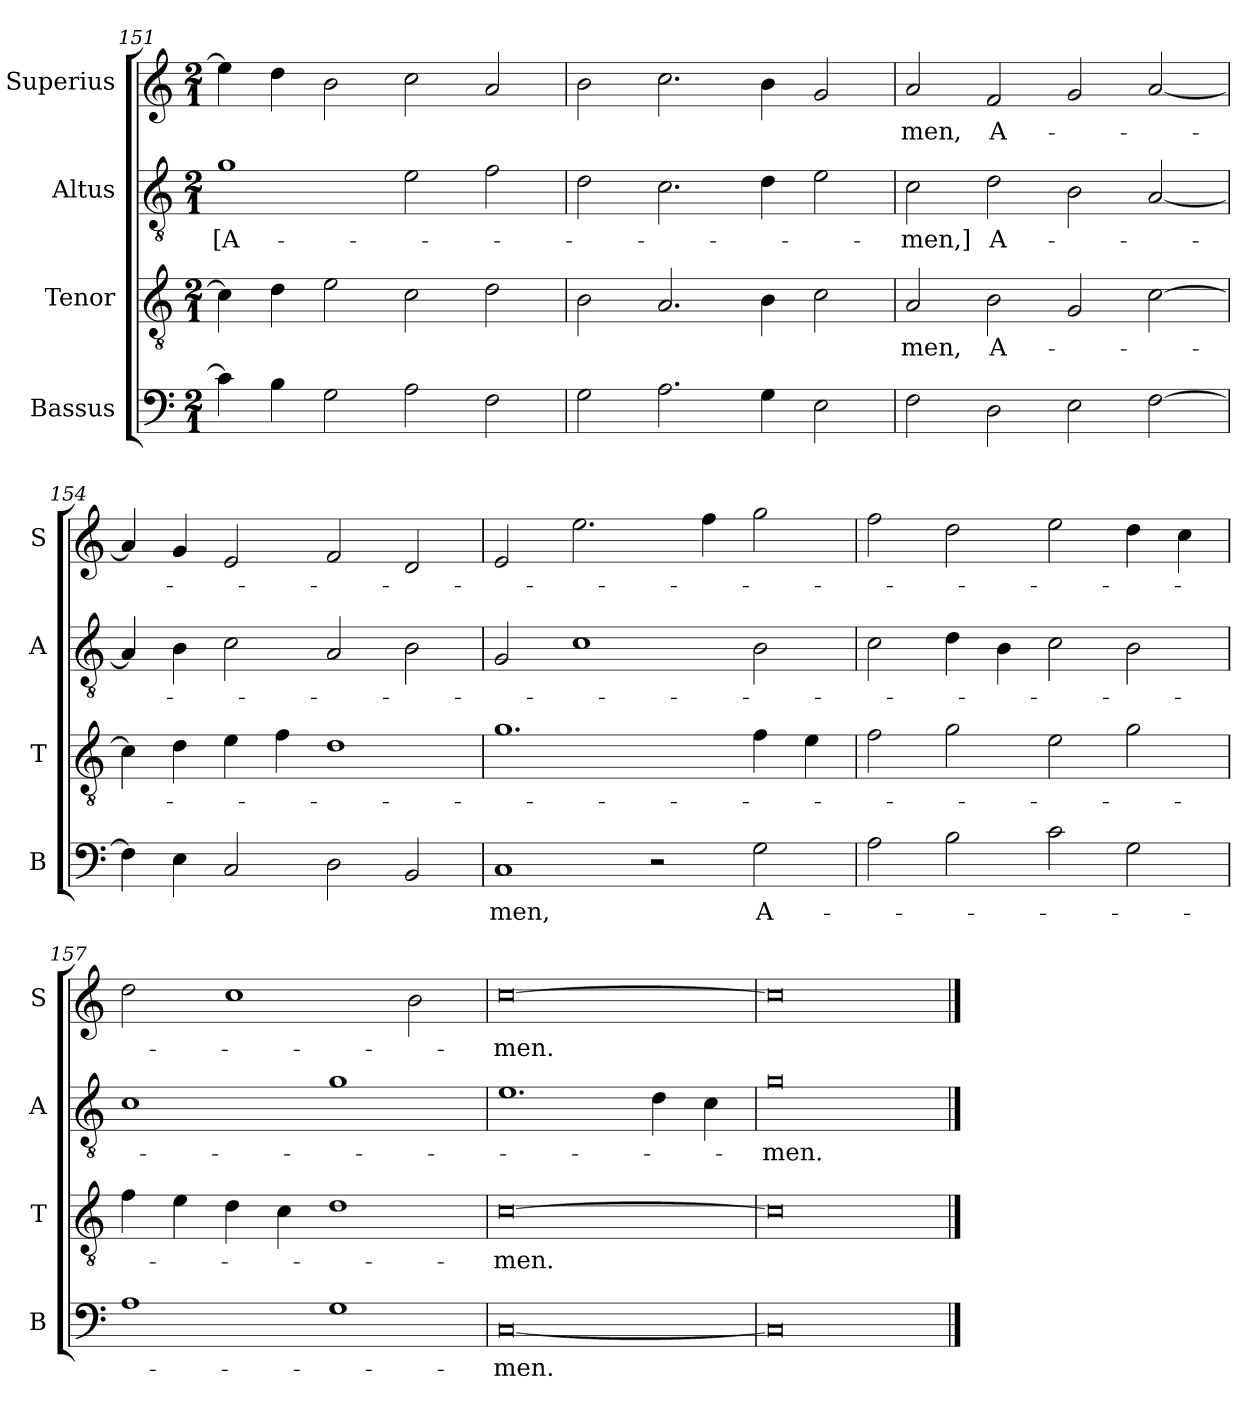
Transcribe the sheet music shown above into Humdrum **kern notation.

**kern	**text	**kern	**text	**kern	**text	**kern	**text
*part4	*part4	*part3	*part3	*part2	*part2	*part1	*part1
*staff4	*staff4	*staff3	*staff3	*staff2	*staff2	*staff1	*staff1
*I"Bassus	*	*I"Tenor	*	*I"Altus	*	*I"Superius	*
*I'B	*	*I'T	*	*I'A	*	*I'S	*
*clefF4	*	*clefGv2	*	*clefGv2	*	*clefG2	*
*k[]	*	*k[]	*	*k[]	*	*k[]	*
*M2/1	*	*M2/1	*	*M2/1	*	*M2/1	*
=151	=151	=151	=151	=151	=151	=151	=151
4c\]	.	4c\]	.	1g	[A-	4ee\]	.
4B\	.	4d\	.	.	.	4dd\	.
2G\	.	2e\	.	.	.	2b\	.
2A\	.	2c\	.	2e\	.	2cc\	.
2F\	.	2d\	.	2f\	.	2a/	.
=152	=152	=152	=152	=152	=152	=152	=152
2G\	.	2B\	.	2d\	.	2b\	.
2.A\	.	2.A/	.	2.c\	.	2.cc\	.
4G\	.	4B\	.	4d\	.	4b\	.
2E\	.	2c\	.	2e\	.	2g/	.
=153	=153	=153	=153	=153	=153	=153	=153
2F\	.	2A/	-men,	2c\	-men,]	2a/	-men,
2D\	.	2B\	A-	2d\	A-	2f/	A-
2E\	.	2G/	.	2B\	.	2g/	.
[2F\	.	[2c\	.	[2A/	.	[2a/	.
=154	=154	=154	=154	=154	=154	=154	=154
4F\]	.	4c\]	.	4A/]	.	4a/]	.
4E\	.	4d\	.	4B\	.	4g/	.
2C/	.	4e\	.	2c\	.	2e/	.
.	.	4f\	.	.	.	.	.
2D\	.	1d	.	2A/	.	2f/	.
2BB/	.	.	.	2B\	.	2d/	.
=155	=155	=155	=155	=155	=155	=155	=155
1C	-men,	1.g	.	2G/	.	2e/	.
.	.	.	.	1c	.	2.ee\	.
2r	.	.	.	.	.	.	.
.	.	.	.	.	.	4ff\	.
2G\	A-	4f\	.	2B\	.	2gg\	.
.	.	4e\	.	.	.	.	.
=156	=156	=156	=156	=156	=156	=156	=156
2A\	.	2f\	.	2c\	.	2ff\	.
2B\	.	2g\	.	4d\	.	2dd\	.
.	.	.	.	4B\	.	.	.
2c\	.	2e\	.	2c\	.	2ee\	.
2G\	.	2g\	.	2B\	.	4dd\	.
.	.	.	.	.	.	4cc\	.
=157	=157	=157	=157	=157	=157	=157	=157
1A	.	4f\	.	1c	.	2dd\	.
.	.	4e\	.	.	.	.	.
.	.	4d\	.	.	.	1cc	.
.	.	4c\	.	.	.	.	.
1G	.	1d	.	1g	.	.	.
.	.	.	.	.	.	2b\	.
=158	=158	=158	=158	=158	=158	=158	=158
[0C	-men.	[0c	-men.	1.e	.	[0cc	-men.
.	.	.	.	4d\	.	.	.
.	.	.	.	4c\	.	.	.
=159	=159	=159	=159	=159	=159	=159	=159
0C]	.	0c]	.	0g	-men.	0cc]	.
==	==	==	==	==	==	==	==
*-	*-	*-	*-	*-	*-	*-	*-
